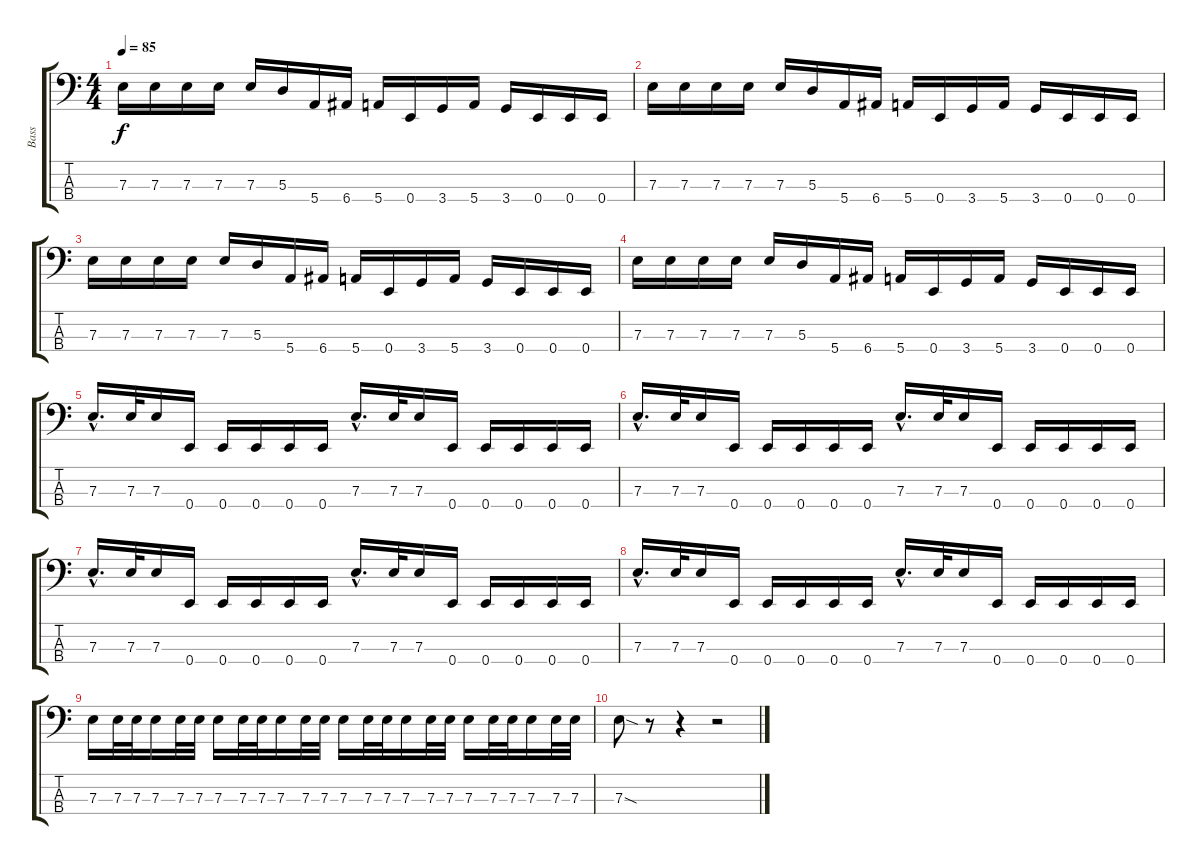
\track ("Bass" "Bass") {instrument electricbassfinger}
\staff {score tabs}
\tuning (G2 D2 A1 E1) {hide}
\ts (4 4)
\tempo 85
\clef f4
\ks c
7.3.16{dy f} 7.3.16 7.3.16 7.3.16 7.3.16 5.3.16 5.4.16 6.4.16 5.4.16 0.4.16 3.4.16 5.4.16 3.4.16 0.4.16 0.4.16 0.4.16 |
7.3.16 7.3.16 7.3.16 7.3.16 7.3.16 5.3.16 5.4.16 6.4.16 5.4.16 0.4.16 3.4.16 5.4.16 3.4.16 0.4.16 0.4.16 0.4.16 |
7.3.16 7.3.16 7.3.16 7.3.16 7.3.16 5.3.16 5.4.16 6.4.16 5.4.16 0.4.16 3.4.16 5.4.16 3.4.16 0.4.16 0.4.16 0.4.16 |
7.3.16 7.3.16 7.3.16 7.3.16 7.3.16 5.3.16 5.4.16 6.4.16 5.4.16 0.4.16 3.4.16 5.4.16 3.4.16 0.4.16 0.4.16 0.4.16 |
7.3{hac}.16{d} 7.3.32 7.3.16 0.4.16 0.4.16 0.4.16 0.4.16 0.4.16 7.3{hac}.16{d} 7.3.32 7.3.16 0.4.16 0.4.16 0.4.16 0.4.16 0.4.16 |
7.3{hac}.16{d} 7.3.32 7.3.16 0.4.16 0.4.16 0.4.16 0.4.16 0.4.16 7.3{hac}.16{d} 7.3.32 7.3.16 0.4.16 0.4.16 0.4.16 0.4.16 0.4.16 |
7.3{hac}.16{d} 7.3.32 7.3.16 0.4.16 0.4.16 0.4.16 0.4.16 0.4.16 7.3{hac}.16{d} 7.3.32 7.3.16 0.4.16 0.4.16 0.4.16 0.4.16 0.4.16 |
7.3{hac}.16{d} 7.3.32 7.3.16 0.4.16 0.4.16 0.4.16 0.4.16 0.4.16 7.3{hac}.16{d} 7.3.32 7.3.16 0.4.16 0.4.16 0.4.16 0.4.16 0.4.16 |
7.3.16 7.3.32 7.3.32 7.3.16 7.3.32 7.3.32 7.3.16 7.3.32 7.3.32 7.3.16 7.3.32 7.3.32 7.3.16 7.3.32 7.3.32 7.3.16 7.3.32 7.3.32 7.3.16 7.3.32 7.3.32 7.3.16 7.3.32 7.3.32 |
7.3{sod}.8 r.8 r.4 r.2
